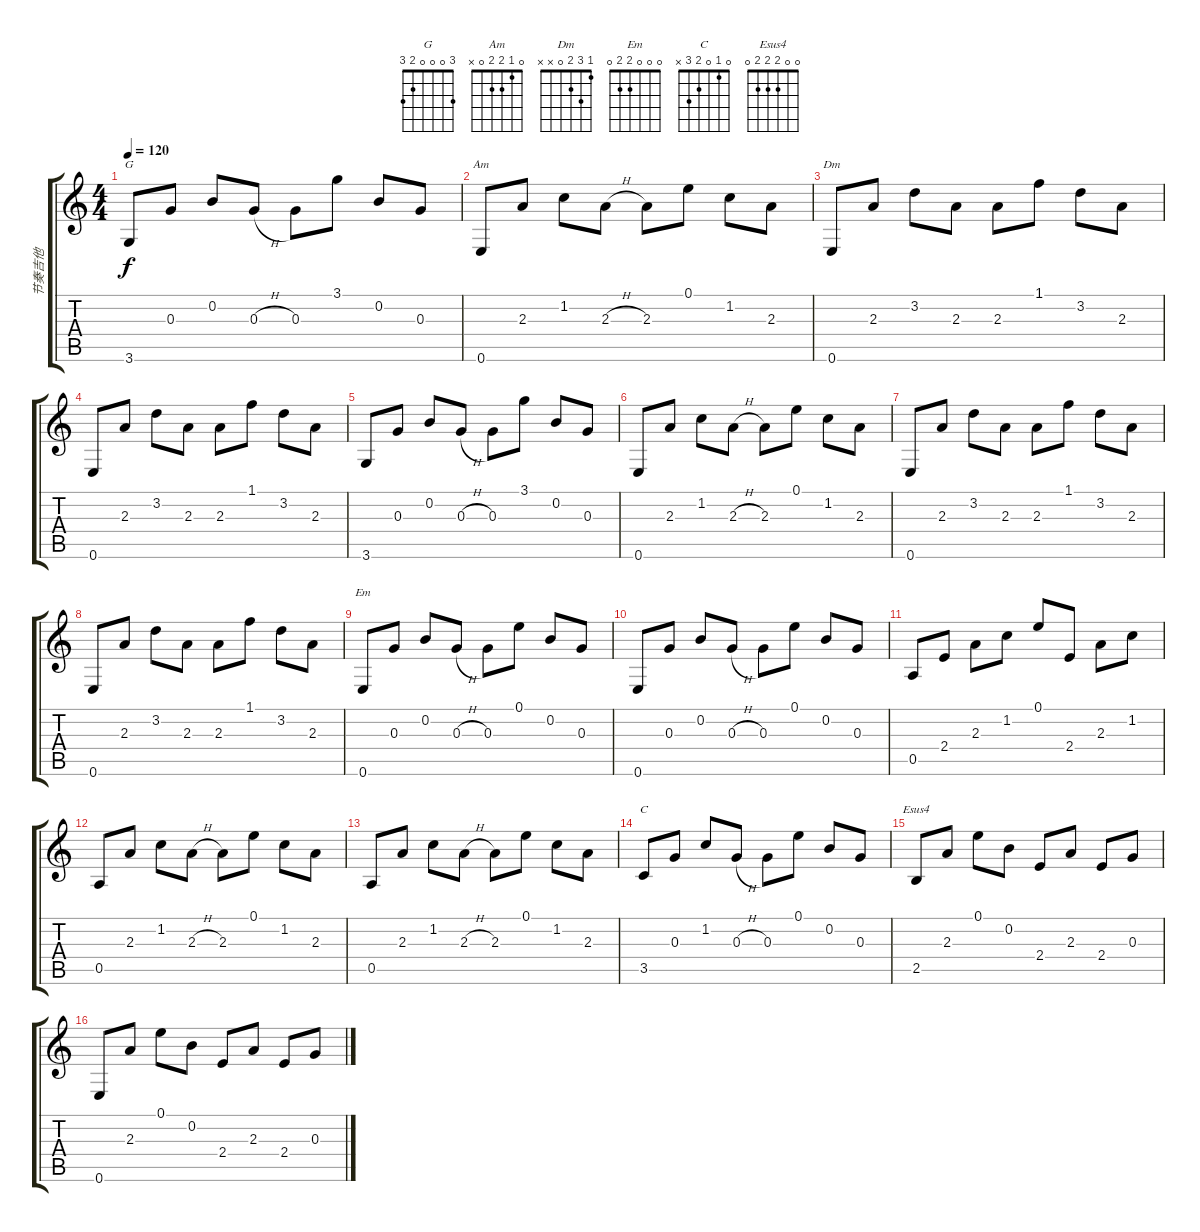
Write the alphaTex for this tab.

\track ("节奏吉他" "节奏吉他") {instrument acousticguitarsteel}
\staff {score tabs}
\tuning (E4 B3 G3 D3 A2 E2) {hide}
\chord ("G" 3 0 0 0 2 3)
\chord ("Am" 0 1 2 2 0 x)
\chord ("Dm" 1 3 2 0 x x)
\chord ("Em" 0 0 0 2 2 0)
\chord ("C" 0 1 0 2 3 x)
\chord ("Esus4" 0 0 2 2 2 0)
\ts (4 4)
\tempo 120
\clef g2
\ks c
3.6.8{ch "G" dy f} 0.3.8 0.2.8 0.3{h}.8 0.3.8 3.1.8 0.2.8 0.3.8 |
0.6.8{ch "Am"} 2.3.8 1.2.8 2.3{h}.8 2.3.8 0.1.8 1.2.8 2.3.8 |
0.6.8{ch "Dm"} 2.3.8 3.2.8 2.3.8 2.3.8 1.1.8 3.2.8 2.3.8 |
0.6.8 2.3.8 3.2.8 2.3.8 2.3.8 1.1.8 3.2.8 2.3.8 |
3.6.8 0.3.8 0.2.8 0.3{h}.8 0.3.8 3.1.8 0.2.8 0.3.8 |
0.6.8 2.3.8 1.2.8 2.3{h}.8 2.3.8 0.1.8 1.2.8 2.3.8 |
0.6.8 2.3.8 3.2.8 2.3.8 2.3.8 1.1.8 3.2.8 2.3.8 |
0.6.8 2.3.8 3.2.8 2.3.8 2.3.8 1.1.8 3.2.8 2.3.8 |
0.6.8{ch "Em"} 0.3.8 0.2.8 0.3{h}.8 0.3.8 0.1.8 0.2.8 0.3.8 |
0.6.8 0.3.8 0.2.8 0.3{h}.8 0.3.8 0.1.8 0.2.8 0.3.8 |
0.5.8 2.4.8 2.3.8 1.2.8 0.1.8 2.4.8 2.3.8 1.2.8 |
0.5.8 2.3.8 1.2.8 2.3{h}.8 2.3.8 0.1.8 1.2.8 2.3.8 |
0.5.8 2.3.8 1.2.8 2.3{h}.8 2.3.8 0.1.8 1.2.8 2.3.8 |
3.5.8{ch "C"} 0.3.8 1.2.8 0.3{h}.8 0.3.8 0.1.8 0.2.8 0.3.8 |
2.5.8{ch "Esus4"} 2.3.8 0.1.8 0.2.8 2.4.8 2.3.8 2.4.8 0.3.8 |
0.6.8 2.3.8 0.1.8 0.2.8 2.4.8 2.3.8 2.4.8 0.3.8
